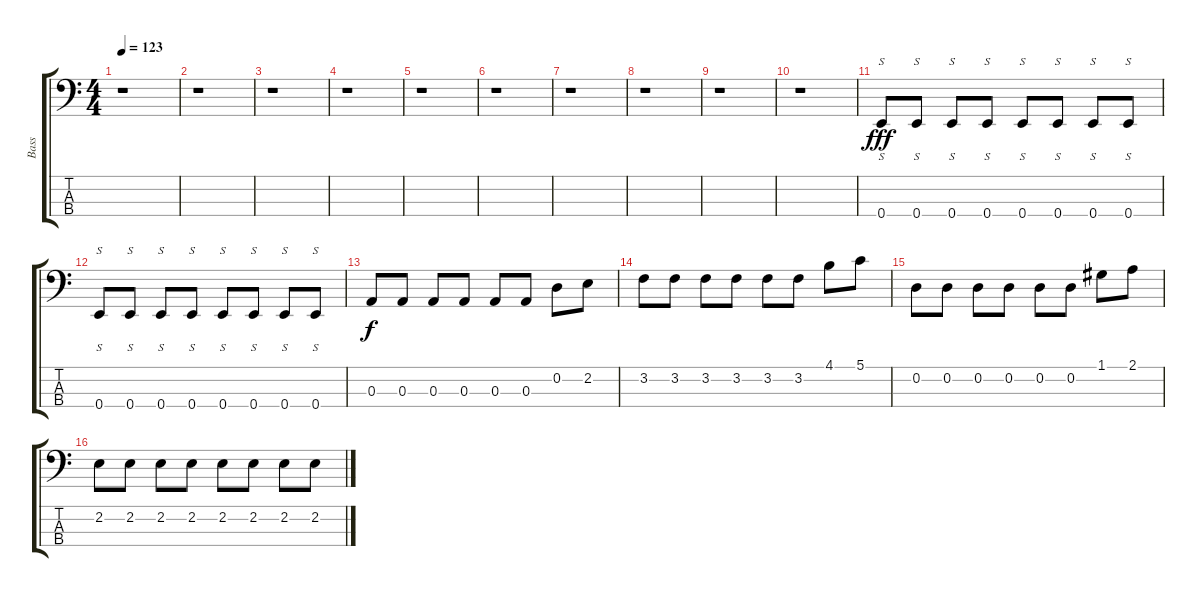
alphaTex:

\track ("Bass" "Bass") {instrument electricbassfinger}
\staff {score tabs}
\tuning (G2 D2 A1 E1) {hide}
\ts (4 4)
\tempo 123
\clef f4
\ks c
r.1{dy fff instrument electricbassfinger} |
r.1 |
r.1 |
r.1 |
r.1 |
r.1 |
r.1 |
r.1 |
r.1 |
r.1 |
0.4.8{s} 0.4.8{s} 0.4.8{s} 0.4.8{s} 0.4.8{s} 0.4.8{s} 0.4.8{s} 0.4.8{s} |
0.4.8{s} 0.4.8{s} 0.4.8{s} 0.4.8{s} 0.4.8{s} 0.4.8{s} 0.4.8{s} 0.4.8{s} |
0.3.8{dy f} 0.3.8 0.3.8 0.3.8 0.3.8 0.3.8 0.2.8 2.2.8 |
3.2.8 3.2.8 3.2.8 3.2.8 3.2.8 3.2.8 4.1.8 5.1.8 |
0.2.8 0.2.8 0.2.8 0.2.8 0.2.8 0.2.8 1.1.8 2.1.8 |
2.2.8 2.2.8 2.2.8 2.2.8 2.2.8 2.2.8 2.2.8 2.2.8
